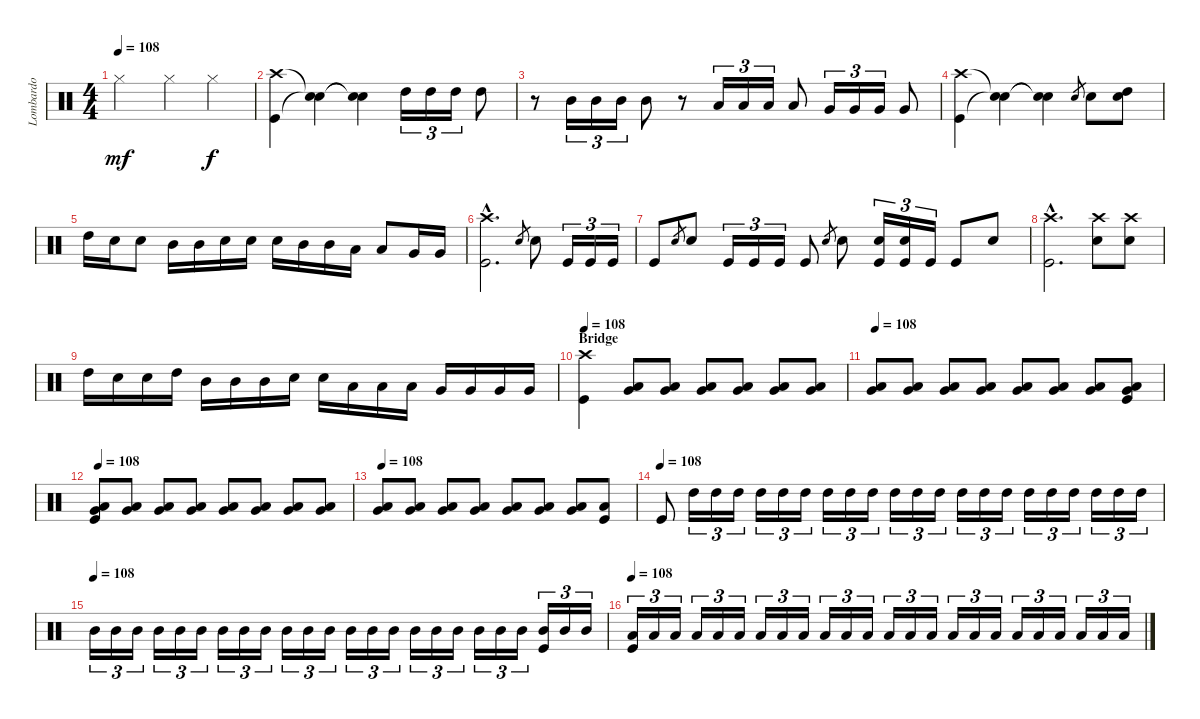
\track ("Lombardo" "Lombardo") {instrument percussion}
\staff {score}
\articulation defaults
\ts (4 4)
\tempo 108
\clef neutral
\ks c "Hi-Hat (closed)".2{dy mf} "Hi-Hat (closed)".4 "Hi-Hat (closed)".4{dy f}
|
("Crash high (hit)" "Kick (hit)").4 ("Snare (hit)"{t} "Snare (hit)"{t}).4 ("Snare (hit)"{t} "Snare (hit)"{t}).4 "High Tom (hit)".16{tu (3 2)} "High Tom (hit)".16{tu (3 2)} "High Tom (hit)".16{tu (3 2)} "High Tom (hit)".8 |
r.8 "Mid Tom (hit)".16{tu (3 2)} "Mid Tom (hit)".16{tu (3 2)} "Mid Tom (hit)".16{tu (3 2)} "Mid Tom (hit)".8 r.8 "Low Tom (hit)".16{tu (3 2)} "Low Tom (hit)".16{tu (3 2)} "Low Tom (hit)".16{tu (3 2)} "Low Tom (hit)".8 "Very Low Tom (hit)".16{tu (3 2)} "Very Low Tom (hit)".16{tu (3 2)} "Very Low Tom (hit)".16{tu (3 2)} "Very Low Tom (hit)".8 |
("Crash high (hit)" "Kick (hit)").4 ("Snare (hit)"{t} "Snare (hit)"{t}).4 ("Snare (hit)"{t} "Snare (hit)"{t}).4 "Snare (hit) 2".8{gr} "Snare (hit) 2".8 ("High Tom (hit)" "Snare (hit) 2").8 |
"High Tom (hit)".16 "Snare (hit) 2".16 "Snare (hit) 2".8 "Mid Tom (hit)".16 "Mid Tom (hit)".16 "Snare (hit) 2".16 "Snare (hit) 2".16 "Snare (hit) 2".16 "Mid Tom (hit)".16 "Mid Tom (hit)".16 "Low Tom (hit)".16 "Low Tom (hit)".8 "Very Low Tom (hit)".16 "Very Low Tom (hit)".16 |
("Crash high (hit)"{hac} "Kick (hit)"{hac}).2{d} "Snare (hit) 2".8{gr} "Snare (hit) 2".8 "Kick (hit)".16{tu (3 2)} "Kick (hit)".16{tu (3 2)} "Kick (hit)".16{tu (3 2)} |
"Kick (hit)".8 "Snare (hit) 2".8{gr} "Snare (hit) 2".8 "Kick (hit)".16{tu (3 2)} "Kick (hit)".16{tu (3 2)} "Kick (hit)".16{tu (3 2)} "Kick (hit)".8 "Snare (hit) 2".8{gr} "Snare (hit) 2".8 ("Snare (hit) 2" "Kick (hit)").16{tu (3 2)} ("Snare (hit) 2" "Kick (hit)").16{tu (3 2)} "Kick (hit)".16{tu (3 2)} "Kick (hit)".8 "Snare (hit) 2".8 |
("Crash high (hit)"{hac} "Kick (hit)"{hac}).2{d} ("Crash high (hit)" "Snare (hit) 2").8 ("Crash high (hit)" "Snare (hit) 2").8 |
"High Tom (hit)".16 "Snare (hit) 2".16 "Snare (hit) 2".16 "High Tom (hit)".16 "Mid Tom (hit)".16 "Mid Tom (hit)".16 "Mid Tom (hit)".16 "Snare (hit) 2".16 "Snare (hit) 2".16 "Low Tom (hit)".16 "Low Tom (hit)".16 "Low Tom (hit)".16 "Very Low Tom (hit)".16 "Very Low Tom (hit)".16 "Very Low Tom (hit)".16 "Very Low Tom (hit)".16 |
\section ("" "Bridge")
\tempo 108
("Crash high (hit)" "Kick (hit)").4 ("Low Floor Tom (hit)" "Very Low Tom (hit)").8 ("Low Floor Tom (hit)" "Very Low Tom (hit)").8 ("Low Floor Tom (hit)" "Very Low Tom (hit)").8 ("Low Floor Tom (hit)" "Very Low Tom (hit)").8 ("Low Floor Tom (hit)" "Very Low Tom (hit)").8 ("Low Floor Tom (hit)" "Very Low Tom (hit)").8 |
\tempo 108
("Low Floor Tom (hit)" "Very Low Tom (hit)").8 ("Low Floor Tom (hit)" "Very Low Tom (hit)").8 ("Low Floor Tom (hit)" "Very Low Tom (hit)").8 ("Low Floor Tom (hit)" "Very Low Tom (hit)").8 ("Low Floor Tom (hit)" "Very Low Tom (hit)").8 ("Low Floor Tom (hit)" "Very Low Tom (hit)").8 ("Low Floor Tom (hit)" "Very Low Tom (hit)").8 ("Low Floor Tom (hit)" "Very Low Tom (hit)" "Kick (hit)").8 |
\tempo 108
("Low Floor Tom (hit)" "Very Low Tom (hit)" "Kick (hit)").8 ("Low Floor Tom (hit)" "Very Low Tom (hit)").8 ("Low Floor Tom (hit)" "Very Low Tom (hit)").8 ("Low Floor Tom (hit)" "Very Low Tom (hit)").8 ("Low Floor Tom (hit)" "Very Low Tom (hit)").8 ("Low Floor Tom (hit)" "Very Low Tom (hit)").8 ("Low Floor Tom (hit)" "Very Low Tom (hit)").8 ("Low Floor Tom (hit)" "Very Low Tom (hit)").8 |
\tempo 108
("Low Floor Tom (hit)" "Very Low Tom (hit)").8 ("Low Floor Tom (hit)" "Very Low Tom (hit)").8 ("Low Floor Tom (hit)" "Very Low Tom (hit)").8 ("Low Floor Tom (hit)" "Very Low Tom (hit)").8 ("Low Floor Tom (hit)" "Very Low Tom (hit)").8 ("Low Floor Tom (hit)" "Very Low Tom (hit)").8 ("Low Floor Tom (hit)" "Very Low Tom (hit)").8 ("Low Floor Tom (hit)" "Kick (hit)").8 |
\tempo (108)
"Kick (hit)".8 "High Tom (hit)".16{tu (3 2)} "High Tom (hit)".16{tu (3 2)} "High Tom (hit)".16{tu (3 2)} "High Tom (hit)".16{tu (3 2)} "High Tom (hit)".16{tu (3 2)} "High Tom (hit)".16{tu (3 2)} "High Tom (hit)".16{tu (3 2)} "High Tom (hit)".16{tu (3 2)} "High Tom (hit)".16{tu (3 2)} "High Tom (hit)".16{tu (3 2)} "High Tom (hit)".16{tu (3 2)} "High Tom (hit)".16{tu (3 2)} "High Tom (hit)".16{tu (3 2)} "High Tom (hit)".16{tu (3 2)} "High Tom (hit)".16{tu (3 2)} "High Tom (hit)".16{tu (3 2)} "High Tom (hit)".16{tu (3 2)} "High Tom (hit)".16{tu (3 2)} "High Tom (hit)".16{tu (3 2)} "High Tom (hit)".16{tu (3 2)} "High Tom (hit)".16{tu (3 2)} |
\tempo (108)
"Mid Tom (hit)".16{tu (3 2)} "Mid Tom (hit)".16{tu (3 2)} "Mid Tom (hit)".16{tu (3 2)} "Mid Tom (hit)".16{tu (3 2)} "Mid Tom (hit)".16{tu (3 2)} "Mid Tom (hit)".16{tu (3 2)} "Mid Tom (hit)".16{tu (3 2)} "Mid Tom (hit)".16{tu (3 2)} "Mid Tom (hit)".16{tu (3 2)} "Mid Tom (hit)".16{tu (3 2)} "Mid Tom (hit)".16{tu (3 2)} "Mid Tom (hit)".16{tu (3 2)} "Mid Tom (hit)".16{tu (3 2)} "Mid Tom (hit)".16{tu (3 2)} "Mid Tom (hit)".16{tu (3 2)} "Mid Tom (hit)".16{tu (3 2)} "Mid Tom (hit)".16{tu (3 2)} "Mid Tom (hit)".16{tu (3 2)} "Mid Tom (hit)".16{tu (3 2)} "Mid Tom (hit)".16{tu (3 2)} "Mid Tom (hit)".16{tu (3 2)} ("Mid Tom (hit)" "Kick (hit)").16{tu (3 2)} "Mid Tom (hit)".16{tu (3 2)} "Mid Tom (hit)".16{tu (3 2)} |
\tempo 108
("Low Tom (hit)" "Kick (hit)").16{tu (3 2)} "Low Tom (hit)".16{tu (3 2)} "Low Tom (hit)".16{tu (3 2)} "Low Tom (hit)".16{tu (3 2)} "Low Tom (hit)".16{tu (3 2)} "Low Tom (hit)".16{tu (3 2)} "Low Tom (hit)".16{tu (3 2)} "Low Tom (hit)".16{tu (3 2)} "Low Tom (hit)".16{tu (3 2)} "Low Tom (hit)".16{tu (3 2)} "Low Tom (hit)".16{tu (3 2)} "Low Tom (hit)".16{tu (3 2)} "Low Tom (hit)".16{tu (3 2)} "Low Tom (hit)".16{tu (3 2)} "Low Tom (hit)".16{tu (3 2)} "Low Tom (hit)".16{tu (3 2)} "Low Tom (hit)".16{tu (3 2)} "Low Tom (hit)".16{tu (3 2)} "Low Tom (hit)".16{tu (3 2)} "Low Tom (hit)".16{tu (3 2)} "Low Tom (hit)".16{tu (3 2)} "Low Tom (hit)".16{tu (3 2)} "Low Tom (hit)".16{tu (3 2)} "Low Tom (hit)".16{tu (3 2)}
